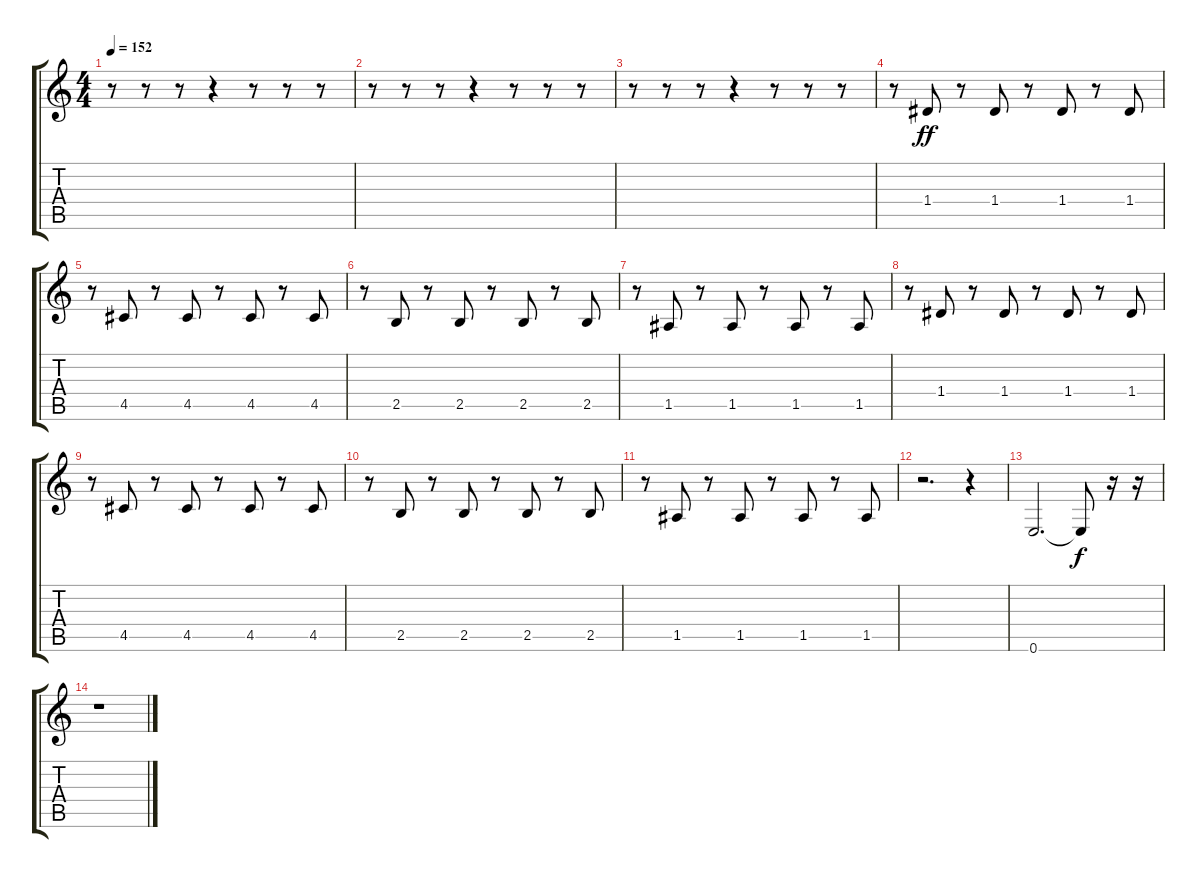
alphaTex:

\track "" {instrument slapbass2}
\staff {score tabs}
\tuning (E4 B3 G3 D3 A2 E2) {hide}
\ts (4 4)
\tempo 152
\clef g2
\ks c
r.8{dy ff} r.8 r.8 r.4 r.8 r.8 r.8 |
r.8 r.8 r.8 r.4 r.8 r.8 r.8 |
r.8 r.8 r.8 r.4 r.8 r.8 r.8 |
r.8 1.4.8 r.8 1.4.8 r.8 1.4.8 r.8 1.4.8 |
r.8 4.5.8 r.8 4.5.8 r.8 4.5.8 r.8 4.5.8 |
r.8 2.5.8 r.8 2.5.8 r.8 2.5.8 r.8 2.5.8 |
r.8 1.5.8 r.8 1.5.8 r.8 1.5.8 r.8 1.5.8 |
r.8 1.4.8 r.8 1.4.8 r.8 1.4.8 r.8 1.4.8 |
r.8 4.5.8 r.8 4.5.8 r.8 4.5.8 r.8 4.5.8 |
r.8 2.5.8 r.8 2.5.8 r.8 2.5.8 r.8 2.5.8 |
r.8 1.5.8 r.8 1.5.8 r.8 1.5.8 r.8 1.5.8 |
r.2{d} r.4 |
0.6.2{d} 0.6{t}.8{dy f} r.16 r.16 |
r.1
